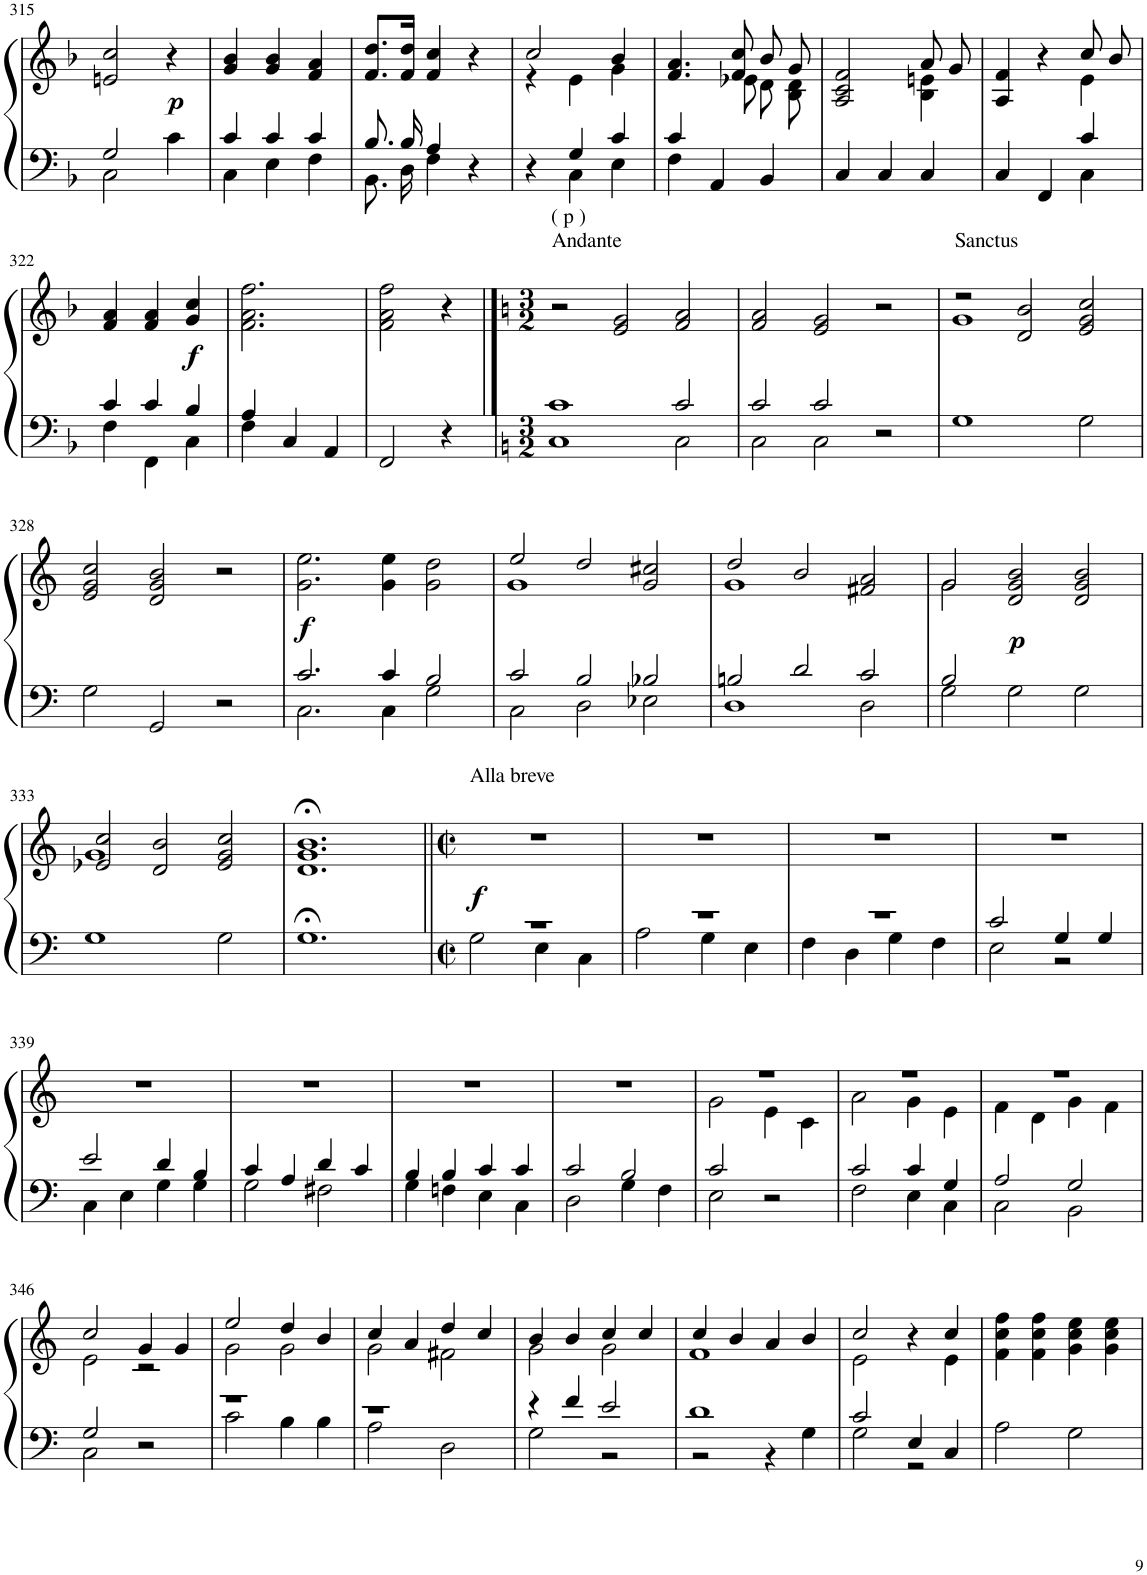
**kern	**kern	**dynam
*part1	*part1	*part1
*staff2	*staff1	*staff1/2
*I"[Organ [manuals]] (a)	*	*
!!LO:PB:g=z
*clefF4	*clefG2	*
*k[b-]	*k[b-]	*
*F:	*F:	*
*M3/4	*M3/4	*
=315	=315	=315
*^	*	*
2G/	2C\	2en/ 2cc/	.
!	!	!	!LO:DY:b
4c\	4ryy	4r	p
=316	=316	=316	=316
4c/	4C\	4g/ 4b-/	.
4c/	4E\	4g/ 4b-/	.
4c/	4F\	4f/ 4a/	.
=317	=317	=317	=317
8.B-/L	8.BB-\L	8.f/ 8.dd/L	.
16B-/Jk	16D\Jk	16f/ 16dd/Jk	.
4A/	4F\	4f/ 4cc/	.
4r	4ryy	4r	.
=318	=318	=318	=318
*	*	*^	*
4r	4ryy	2cc/	4r	.
4G/	4C\	.	4e\	.
4c/	4E\	4b-/	4g\	.
=319	=319	=319	=319	=319
4c/	4F\	4.f/ 4.a/	8ryy	.
.	.	.	8ryy	.
4AA/	4ryy	.	8ryy	.
.	.	8f/ 8cc/	8e-X\	.
4BB-/	4ryy	8b-/	8d\	.
.	.	8g/	8B-\ 8d\	.
*v	*v	*	*	*
=320	=320	=320	=320
4C/	2A/ 2c/ 2f/	2ryy	.
4C/	.	.	.
4C/	8a/	4B-\ 4en\	.
.	8g/	.	.
=321	=321	=321	=321
*^	*	*	*
4C/	4ryy	4A/ 4f/	4ryy	.
4FF/	4ryy	4r	4ryy	.
4c/	4C\	8cc/	4e\	.
.	.	8b-/	.	.
*	*	*v	*v	*
!!LO:LB:g=z
=322	=322	=322	=322
4c/	4F\	4f/ 4a/	.
4c/	4FF\	4f/ 4a/	.
!	!	!	!LO:DY:b
4B-/	4C\	4g/ 4cc/	f
=323	=323	=323	=323
4A/	4F\	2.f\ 2.a\ 2.ff\	.
4C/	4ryy	.	.
4AA/	4ryy	.	.
*v	*v	*	*
=324	=324	=324
2FF/	2f\ 2a\ 2ff\	.
4r	4r	.
==325	==325	==325
*k[]	*k[]	*
*C:	*C:	*
*M3/2	*M3/2	*
*^	*	*
!	!	!LO:TX:a:t=Andante	!
!	!	!LO:TX:a:t=( p )	!
1c	1C	2r	.
.	.	2e/ 2g/	.
2c/	2C\	2f/ 2a/	.
=326	=326	=326	=326
2c/	2C\	2f/ 2a/	.
2c/	2C\	2e/ 2g/	.
2r	2ryy	2r	.
=327	=327	=327	=327
*	*	*^	*
!	!	!LO:TX:a:t=Sanctus	!	!
*v	*v	*	*	*
1G	2r	1g	.
.	2d/ 2b/	.	.
2G\	2e/ 2g/ 2cc/	2ryy	.
*	*v	*v	*
!!LO:LB:g=z
=328	=328	=328
2G\	2e/ 2g/ 2cc/	.
2GG/	2d/ 2g/ 2b/	.
2r	2r	.
=329	=329	=329
*^	*	*
!	!	!	!LO:DY:b
2.c/	2.C\	2.g\ 2.ee\	f
4c/	4C\	4g\ 4ee\	.
2B/	2G\	2g\ 2dd\	.
=330	=330	=330	=330
*	*	*^	*
2c/	2C\	2ee/	1g	.
2B/	2D\	2dd/	.	.
2B-X/	2E-X\	2g/ 2cc#X/	2ryy	.
=331	=331	=331	=331	=331
2Bn/	1D	2dd/	1g	.
2d/	.	2b/	.	.
2c/	2D\	2f#X/ 2a/	2ryy	.
=332	=332	=332	=332	=332
2B/	2G\	2g/	2g\	.
!	!	!	!	!LO:DY:b
2G\	2ryy	2d/ 2g/ 2b/	2ryy	p
2G\	2ryy	2d/ 2g/ 2b/	2ryy	.
*v	*v	*	*	*
!!LO:LB:g=z	!!
=333	=333	=333	=333
1G	2e-X/ 2cc/	1g	.
.	2d/ 2b/	.	.
2G\	2e-/ 2g/ 2cc/	2ryy	.
*	*v	*v	*
=334	=334	=334
1.G;<	1.d;< 1.g;< 1.b;<	.
=335||	=335||	=335||
*M2/2	*M2/2	*
*met(c|)	*met(c|)	*
*^	*	*
!	!	!LO:TX:a:t=Alla breve	!
!	!	!	!LO:DY:b
1r	2G\	1r	f
.	4E\	.	.
.	4C\	.	.
=336	=336	=336	=336
1r	2A\	1r	.
.	4G\	.	.
.	4E\	.	.
=337	=337	=337	=337
1r	4F\	1r	.
.	4D\	.	.
.	4G\	.	.
.	4F\	.	.
=338	=338	=338	=338
2c/	2E\	1r	.
4G/	2r	.	.
4G/	.	.	.
!!LO:LB:g=z
=339	=339	=339	=339
2e/	4C\	1r	.
.	4E\	.	.
4d/	4G\	.	.
4B/	4G\	.	.
=340	=340	=340	=340
4c/	2G\	1r	.
4A/	.	.	.
4d/	2F#X\	.	.
4c/	.	.	.
=341	=341	=341	=341
4B/	4G\	1r	.
4B/	4Fn\	.	.
4c/	4E\	.	.
4c/	4C\	.	.
=342	=342	=342	=342
2c/	2D\	1r	.
2B/	4G\	.	.
.	4F\	.	.
=343	=343	=343	=343
*	*	*^	*
2c/	2E\	1r	2g\	.
2r	2ryy	.	4e\	.
.	.	.	4c\	.
=344	=344	=344	=344	=344
2c/	2F\	1r	2a\	.
4c/	4E\	.	4g\	.
4G/	4C\	.	4e\	.
=345	=345	=345	=345	=345
2A/	2C\	1r	4f\	.
.	.	.	4d\	.
2G/	2BB\	.	4g\	.
.	.	.	4f\	.
!!LO:LB:g=z	!!
=346	=346	=346	=346	=346
2G/	2C\	2cc/	2e\	.
2r	2ryy	4g/	2r	.
.	.	4g/	.	.
=347	=347	=347	=347	=347
1r	2c\	2ee/	2g\	.
.	4B\	4dd/	2g\	.
.	4B\	4b/	.	.
=348	=348	=348	=348	=348
1r	2A\	4cc/	2g\	.
.	.	4a/	.	.
.	2D\	4dd/	2f#X\	.
.	.	4cc/	.	.
=349	=349	=349	=349	=349
4r	2G\	4b/	2g\	.
4f/	.	4b/	.	.
2e/	2r	4cc/	2g\	.
.	.	4cc/	.	.
=350	=350	=350	=350	=350
1d	2r	4cc/	1f	.
.	.	4b/	.	.
.	4r	4a/	.	.
.	4G\	4b/	.	.
=351	=351	=351	=351	=351
2c/	2G\	2cc/	2e\	.
4E/	2r	4r	4ryy	.
4C/	.	4cc/	4e\	.
*v	*v	*	*	*
*	*v	*v	*
=352	=352	=352
2A\	4f\ 4cc\ 4ff\	.
.	4f\ 4cc\ 4ff\	.
2G\	4g\ 4cc\ 4ee\	.
.	4g\ 4cc\ 4ee\	.
=	=	=
*-	*-	*-
